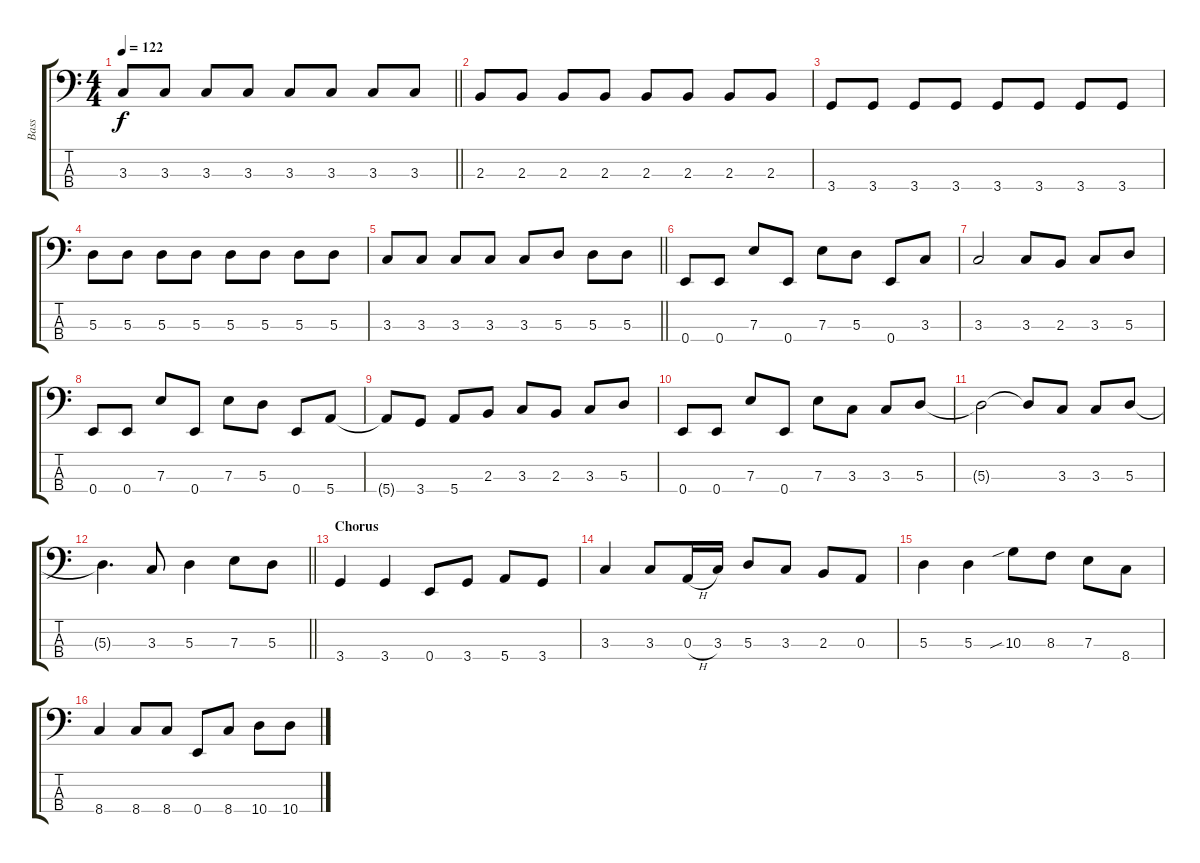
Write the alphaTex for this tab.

\track ("Bass" "Bass") {instrument electricbasspick}
\staff {score tabs}
\tuning (G2 D2 A1 E1) {hide}
\ts (4 4)
\tempo 122
\clef f4
\barLineRight lightlight
\ks c
3.3.8{dy f} 3.3.8 3.3.8 3.3.8 3.3.8 3.3.8 3.3.8 3.3.8 |
2.3.8 2.3.8 2.3.8 2.3.8 2.3.8 2.3.8 2.3.8 2.3.8 |
3.4.8 3.4.8 3.4.8 3.4.8 3.4.8 3.4.8 3.4.8 3.4.8 |
5.3.8 5.3.8 5.3.8 5.3.8 5.3.8 5.3.8 5.3.8 5.3.8 |
\barLineRight lightlight
3.3.8 3.3.8 3.3.8 3.3.8 3.3.8 5.3.8 5.3.8 5.3.8 |
\section ("" " ")
0.4.8 0.4.8 7.3.8 0.4.8 7.3.8 5.3.8 0.4.8 3.3.8 |
3.3.2 3.3.8 2.3.8 3.3.8 5.3.8 |
0.4.8 0.4.8 7.3.8 0.4.8 7.3.8 5.3.8 0.4.8 5.4.8 |
5.4{t}.8 3.4.8 5.4.8 2.3.8 3.3.8 2.3.8 3.3.8 5.3.8 |
0.4.8 0.4.8 7.3.8 0.4.8 7.3.8 3.3.8 3.3.8 5.3.8 |
5.3{t}.2 5.3{t}.8 3.3.8 3.3.8 5.3.8 |
\barLineRight lightlight
5.3{t}.4{d} 3.3.8 5.3.4 7.3.8 5.3.8 |
\section ("" "Chorus")
3.4.4 3.4.4 0.4.8 3.4.8 5.4.8 3.4.8 |
3.3.4 3.3.8 0.3{h}.16 3.3.16 5.3.8 3.3.8 2.3.8 0.3.8 |
5.3.4 5.3.4 10.3{sib}.8 8.3.8 7.3.8 8.4.8 |
8.4.4 8.4.8 8.4.8 0.4.8 8.4.8 10.4.8 10.4.8
